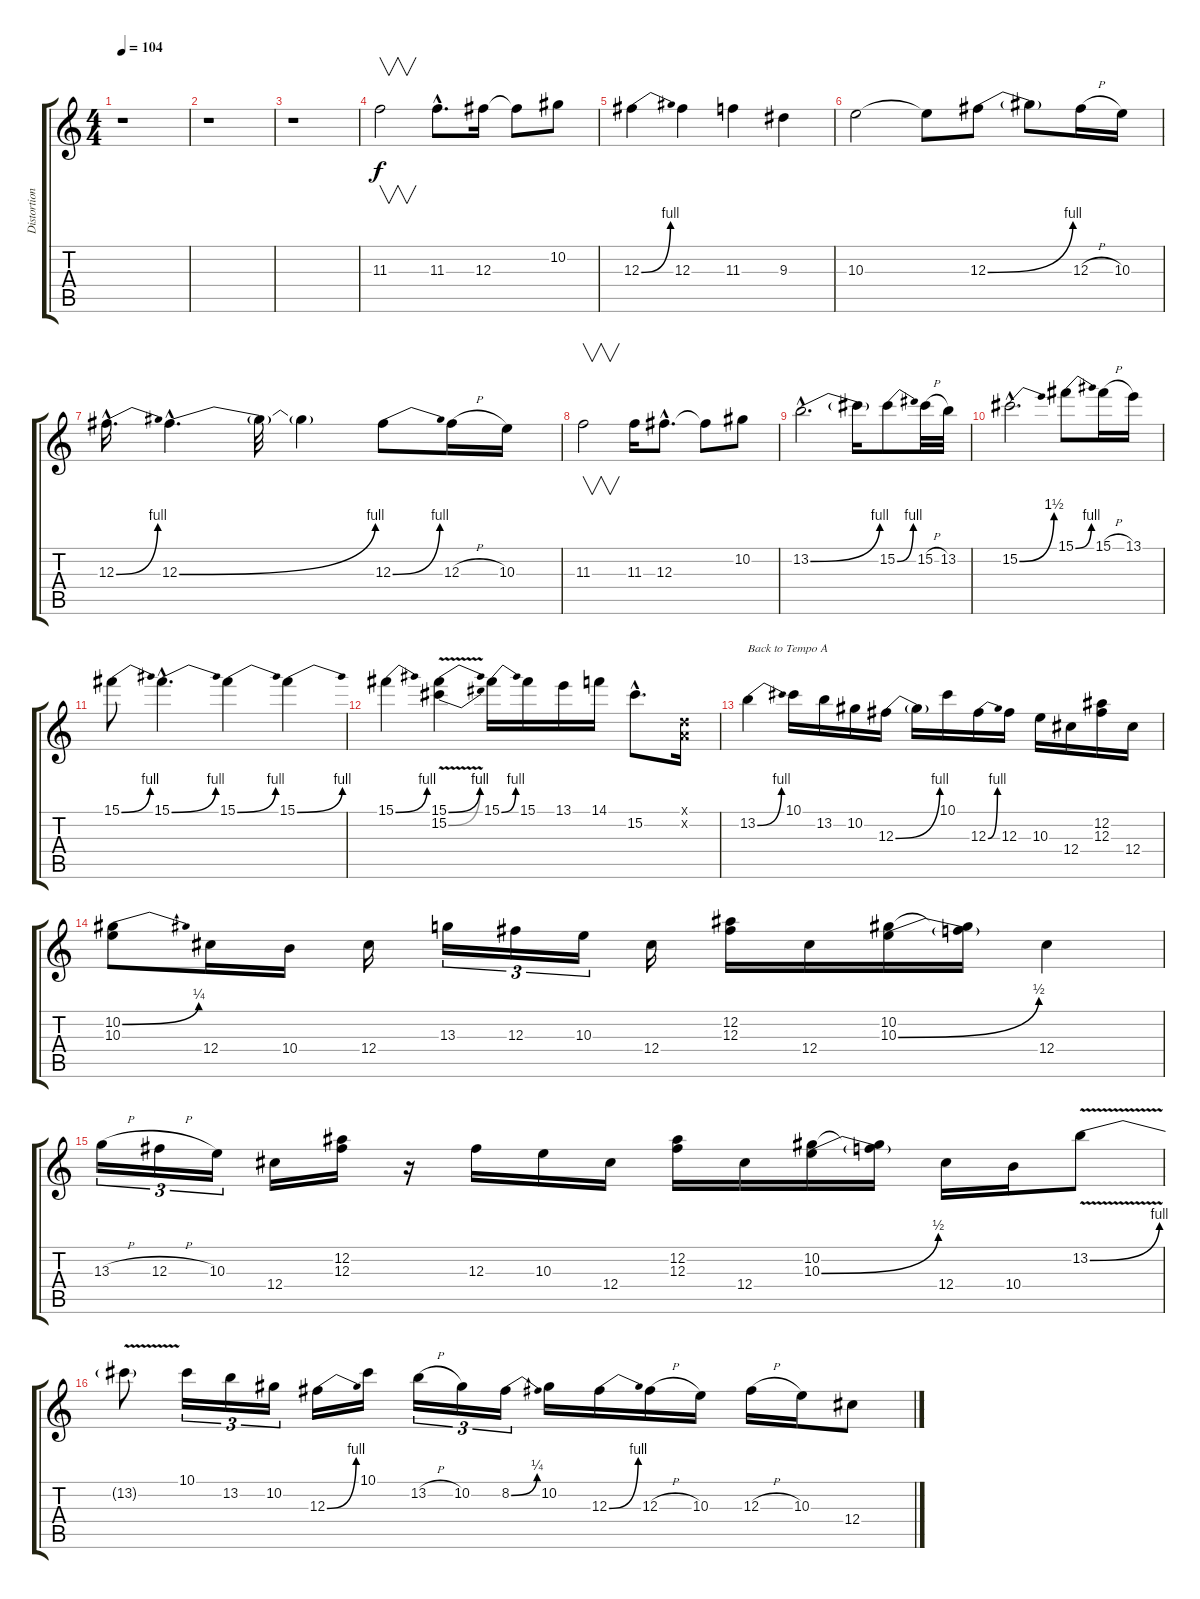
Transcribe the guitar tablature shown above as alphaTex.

\track ("Distortion Guitar" "Distortion") {instrument distortionguitar}
\staff {score tabs}
\tuning (Eb4 Bb3 Gb3 Db3 Ab2 Db2) {hide}
\ts (4 4)
\tempo 104
\clef g2
\ks c
r.1{dy f} |
r.1 |
r.1 |
11.3.2{v} 11.3{hac}.8{d} 12.3.16 12.3{t}.8 10.2.8 |
12.3{be (bend 0 0 60 4)}.4 12.3.4 11.3.4 9.3.4 |
10.3.2 10.3{t}.8 12.3{be (bend 0 0 60 4)}.8 12.3{t}.8 12.3{h}.16 10.3.16 |
12.3{be (bend 0 0 60 4) hac}.16{d} 12.3{be (bend 0 0 60 4) hac}.4{d} 12.3{t}.32 12.3{t}.4 12.3{be (bend 0 0 60 4)}.8 12.3{h}.16 10.3.16 |
11.3.2{v} 11.3.16 12.3{hac}.8{d} 12.3{t}.8 10.2.8 |
13.2{be (bend 0 0 60 4) hac}.2{d} 13.2{t}.16 15.2{be (bend 0 0 60 4)}.8 15.2{h}.32 13.2.32 |
15.2{be (bend 0 0 60 6) hac}.2{d} 15.1{be (bend 0 0 60 4)}.8 15.1{h}.16 13.1.16 |
15.1{be (bend 0 0 60 4)}.8 15.1{be (bend 0 0 60 4) hac}.4{d} 15.1{be (bend 0 0 60 4)}.4 15.1{be (bend 0 0 60 4)}.4 |
15.1{be (bend 0 0 60 4)}.4 (15.1{be (bend 0 0 60 4) v} 15.2{be (bend 0 0 60 4) v}).4 15.1{be (bend 0 0 60 4)}.16 15.1.16 13.1.16 14.1.16 15.2{hac}.8{d} (-1.1{x} -1.2{x}).16 |
13.2{be (bend 0 0 60 4)}.4{txt "Back to Tempo A"} 10.1.16 13.2.16 10.2.16 12.3{be (bend 0 0 60 4)}.16 12.3{t}.16 10.1.16 12.3{be (bend 0 0 60 4)}.16 12.3.16 10.3.16 12.4.16 (12.2 12.3).16 12.4.16 |
(10.2{be (bend 0 0 60 1)} 10.3).8 12.4.16 10.4.16 12.4.16 13.3.16{tu (3 2)} 12.3.16{tu (3 2)} 10.3.16{tu (3 2)} 12.4.16 (12.2 12.3).16 12.4.16 (10.2 10.3{be (bend 0 0 60 2)}).16 (10.2{t} 10.3{t}).16 12.4.4 |
13.3{h}.16{tu (3 2)} 12.3{h}.16{tu (3 2)} 10.3.16{tu (3 2)} 12.4.16 (12.2 12.3).16 r.16 12.3.16 10.3.16 12.4.16 (12.2 12.3).16 12.4.16 (10.2 10.3{be (bend 0 0 60 2)}).16 (10.2{t} 10.3{t}).16 12.4.16 10.4.16 13.2{be (bend 0 0 60 4) v}.8 |
13.2{t}.8 10.1.16{tu (3 2)} 13.2.16{tu (3 2)} 10.2.16{tu (3 2)} 12.3{be (bend 0 0 60 4)}.16 10.1.16 13.2{h}.16{tu (3 2)} 10.2.16{tu (3 2)} 8.2{be (bend 0 0 60 1)}.16{tu (3 2)} 10.2.16 12.3{be (bend 0 0 60 4)}.16 12.3{h}.16 10.3.16 12.3{h}.16 10.3.16 12.4.8
